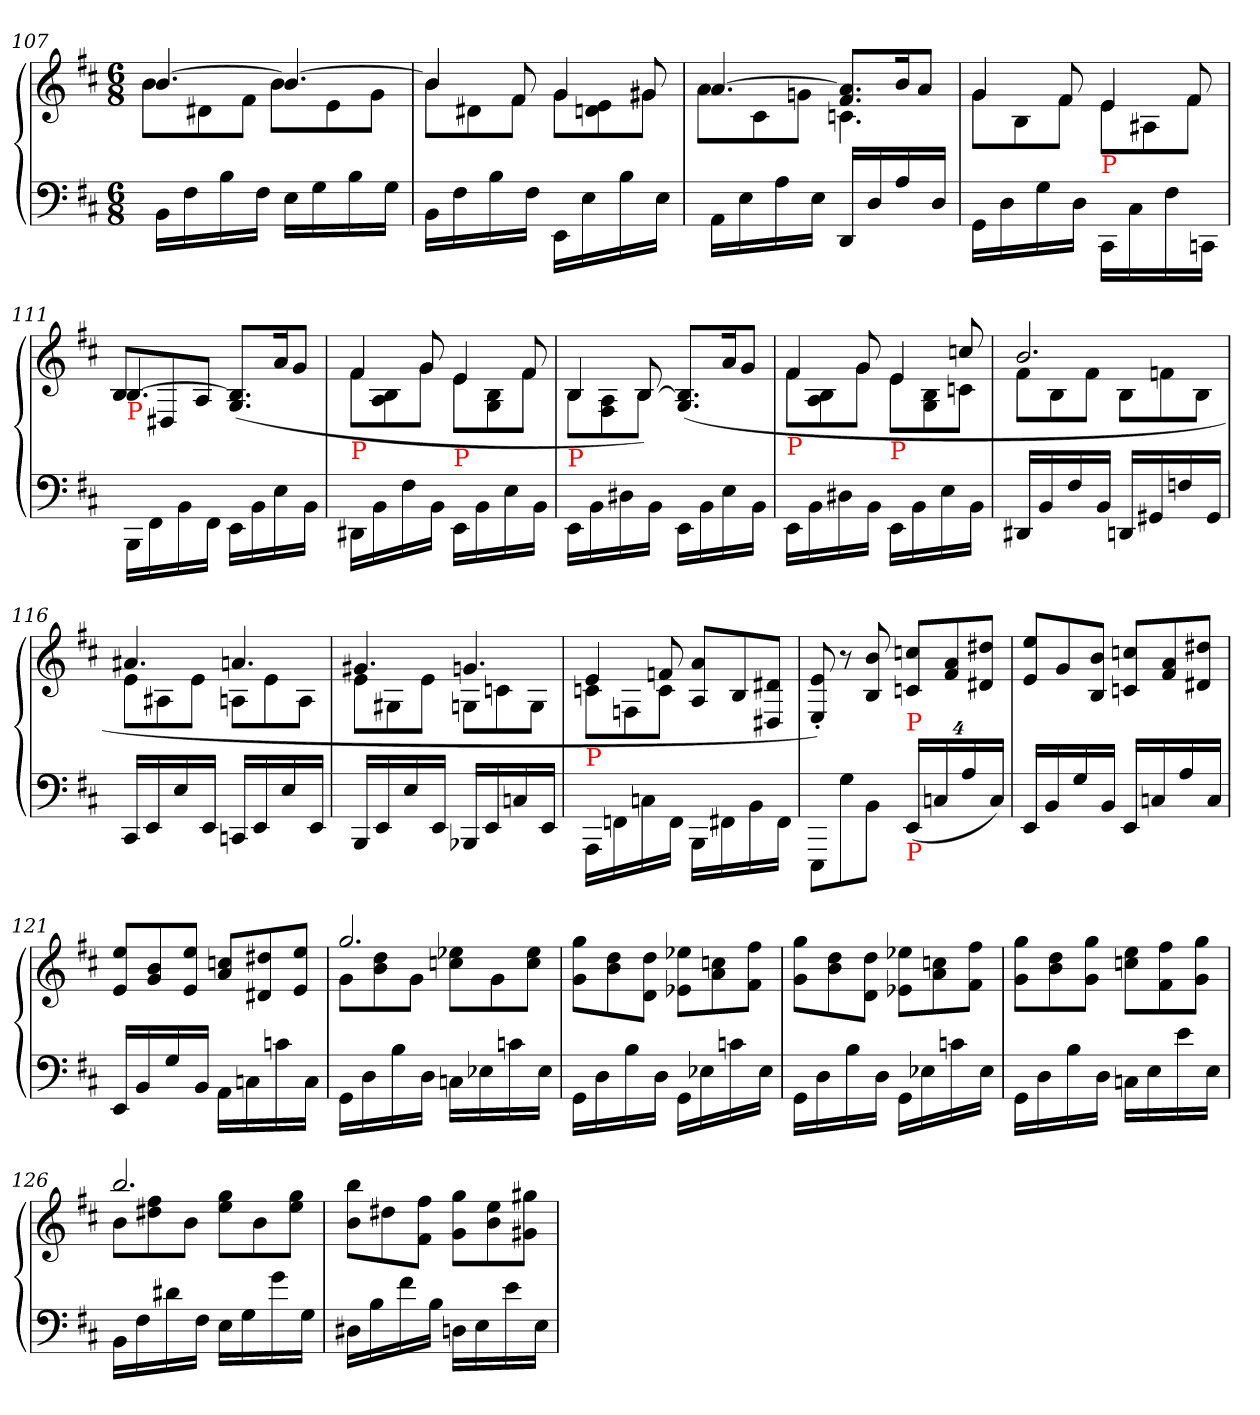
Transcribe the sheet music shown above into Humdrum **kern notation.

**kern	**kern
*part1	*part1
*staff2	*staff1
*clefF4	*clefG2
*k[f#c#]	*k[f#c#]
*M6/8	*M6/8
*Xtuplet	*
=107	=107
*	*^
32%3BB\LL	[4.b	8bL
32%3F#	.	.
.	.	8d#X
32%3B	.	.
.	.	8f#J
32%3F#JJ	.	.
32%3E\LL	4.b_	8bL
32%3G	.	.
.	.	8e
32%3B	.	.
.	.	8gJ
32%3GJJ	.	.
=108	=108	=108
32%3BB\LL	4b]	8bL
32%3F#	.	.
.	.	8d#X
32%3B	.	.
.	8f#	8f#J
32%3F#JJ	.	.
32%3EE\LL	4g	8gL
32%3E	.	.
.	.	8e 8dn
32%3B	.	.
.	8g#X	8g#XJ
32%3EJJ	.	.
=109	=109	=109
32%3AA\LL	[4.a	8aL
32%3E	.	.
.	.	8c#
32%3A	.	.
.	.	8gnJ
32%3EJJ	.	.
32%3DDLL	8.a] 8.f#L	4.cn
32%3D	.	.
32%3A	16bk	.
.	8aJ	.
32%3DJJ	.	.
=110	=110	=110
32%3GG\LL	4g	8gL
32%3D	.	.
.	.	8B
32%3G	.	.
.	8f#	8f#J
32%3DJJ	.	.
!	!LO:TX:b:color=red:t=P	!
32%3CC#\LL	4e	8e\L
32%3C#	.	.
.	.	8A#X/
32%3F#	.	.
.	8f#	8f#\J
32%3CCnJJ	.	.
=111	=111	=111
!	!LO:TX:b:color=red:t=P	!
32%3BBB\LL	[4.B	8B\L
32%3FF#	.	.
.	.	8D#X/
32%3BB	.	.
.	.	8A/J
32%3FF#JJ	.	.
32%3EE\LL	(>8.B]/ 8.G/L	4.ryy
32%3BB\	.	.
32%3E	16ak	.
.	8gJ	.
32%3BBJJ	.	.
=112	=112	=112
!	!LO:TX:b:color=red:t=P	!
32%3DD#X\LL	4f#	8f#\L
32%3BB	.	.
.	.	8B/ 8A/
32%3F#	.	.
.	8g	8g\J
32%3BBJJ	.	.
!	!LO:TX:b:color=red:t=P	!
32%3EE\LL	4e	8e\L
32%3BB	.	.
.	.	8B/ 8G/
32%3E	.	.
.	8f#	8f#\J
32%3BBJJ	.	.
=113	=113	=113
!	!LO:TX:b:color=red:t=P	!
32%3EE\LL	4B	8B\L
32%3BB	.	.
.	.	8A/ 8F#/
32%3D#X	.	.
.	[8B)	8B\J
32%3BBJJ	.	.
32%3EE\LL	(>8.B]/ 8.G/L	4.ryy
32%3BB\	.	.
32%3E	16ak	.
.	8gJ	.
32%3BBJJ	.	.
=114	=114	=114
!	!LO:TX:b:color=red:t=P	!
32%3EE\LL	4f#	8f#\L
32%3BB	.	.
.	.	8B/ 8A/
32%3D#X	.	.
.	8g	8g\J
32%3BBJJ	.	.
!	!LO:TX:b:color=red:t=P	!
32%3EE\LL	4e	8e\L
32%3BB	.	.
.	.	8B/ 8G/
32%3E	.	.
.	8ccn	8cn\J
32%3BBJJ	.	.
=115	=115	=115
32%3DD#XLL	2.b	8f#L
32%3BB	.	.
.	.	8B
32%3F#	.	.
.	.	8f#J
32%3BBJJ	.	.
32%3DDnLL	.	8BL
32%3GG#X	.	.
.	.	8fn
32%3Fn	.	.
.	.	8BJ
32%3GG#JJ	.	.
=116	=116	=116
32%3CC#LL	4.a#X	8eL
32%3EE	.	.
.	.	8A#X
32%3E	.	.
.	.	8eJ
32%3EEJJ	.	.
32%3CCnLL	4.an	8AnL
32%3EE	.	.
.	.	8e
32%3E	.	.
.	.	8AJ
32%3EEJJ	.	.
=117	=117	=117
32%3BBBLL	4.g#X	8eL
32%3EE	.	.
.	.	8G#X
32%3E	.	.
.	.	8eJ
32%3EEJJ	.	.
32%3BBB-XLL	4.gn	8GnL
32%3EE	.	.
.	.	8cn
32%3Cn	.	.
.	.	8GJ
32%3EEJJ	.	.
=118	=118	=118
!	!LO:TX:b:color=red:t=P	!
32%3AAA\LL	4e	8cn\L
32%3FFn	.	.
.	.	8Fn/
32%3Cn	.	.
.	8fn	8c\J
32%3FFJJ	.	.
32%3BBB\LL	8a/ 8A/L	4.ryy
32%3FF#X\	.	.
.	8B/	.
32%3BB\	.	.
.	8d#X 8D#XJ	.
32%3FF#JJ	.	.
*	*v	*v
=119	=119
8EEE\L	8e'>/ 8E'>/)
8G	8r
8BBJ	8b 8B
*tuplet	*
*Xbrackettup	*
!LO:TX:a:color=red:t=P	!
!LO:TX:b:color=red:t=P	!
(<32%3EELL	8ccn 8cnL
32%3Cnji	.
.	8a 8f#
32%3A	.
.	8dd#X 8d#XJ
32%3CJJ)	.
=120	=120
*Xtuplet	*
32%3EELL	8ee 8eL
32%3BB	.
.	8g
32%3G	.
.	8b 8BJ
32%3BBJJ	.
32%3EELL	8ccn 8cnL
32%3Cn	.
.	8a 8f#
32%3A	.
.	8dd#X 8d#XJ
32%3CJJ	.
=121	=121
32%3EELL	8ee 8eL
32%3BB	.
.	8b 8g
32%3G	.
.	8ee 8eJ
32%3BBJJ	.
32%3AALL	8ccn 8aL
32%3Cn	.
.	8dd#X 8d#X
32%3cn	.
.	8ee 8eJ
32%3CJJ	.
=122	=122
*	*^
32%3GG\LL	2.gg	8gL
32%3D	.	.
.	.	8dd 8b
32%3B	.	.
.	.	8gJ
32%3DJJ	.	.
32%3Cn\LL	.	8ee-X 8ccnL
32%3E-X	.	.
.	.	8g
32%3cn	.	.
.	.	8ee- 8ccJ
32%3E-JJ	.	.
*	*v	*v
=123	=123
32%3GG\LL	8gg 8gL
32%3D	.
.	8dd 8b
32%3B	.
.	8dd 8dJ
32%3DJJ	.
32%3GG\LL	8ee-X 8e-XL
32%3E-X	.
.	8ccn 8a
32%3cn	.
.	8ff# 8f#J
32%3E-JJ	.
=124	=124
32%3GG\LL	8gg 8gL
32%3D	.
.	8dd 8b
32%3B	.
.	8dd 8dJ
32%3DJJ	.
32%3GG\LL	8ee-X 8e-XL
32%3E-X	.
.	8ccn 8a
32%3cnji	.
.	8ff# 8f#J
32%3E-JJ	.
=125	=125
32%3GG\LL	8gg 8gL
32%3D	.
.	8dd 8b
32%3B	.
.	8gg 8gJ
32%3DJJ	.
32%3Cn\LL	8ee 8ccnL
32%3E	.
.	8ff# 8f#
32%3e	.
.	8gg 8gJ
32%3EJJ	.
=126	=126
*	*^
32%3BB\LL	2.bb	8bL
32%3F#	.	.
.	.	8ff# 8dd#X
32%3d#X	.	.
.	.	8bJ
32%3F#JJ	.	.
32%3E\LL	.	8gg 8eeL
32%3G	.	.
.	.	8b
32%3g	.	.
.	.	8gg 8eeJ
32%3GJJ	.	.
*	*v	*v
=127	=127
32%3D#X\LL	8bb 8bL
32%3B	.
.	8dd#X
32%3f#	.
.	8ff# 8f#J
32%3BJJ	.
32%3Dn\LL	8gg 8gL
32%3E	.
.	8ee 8b
32%3e	.
.	8gg#X 8g#XJ
32%3EJJ	.
=	=
*-	*-
